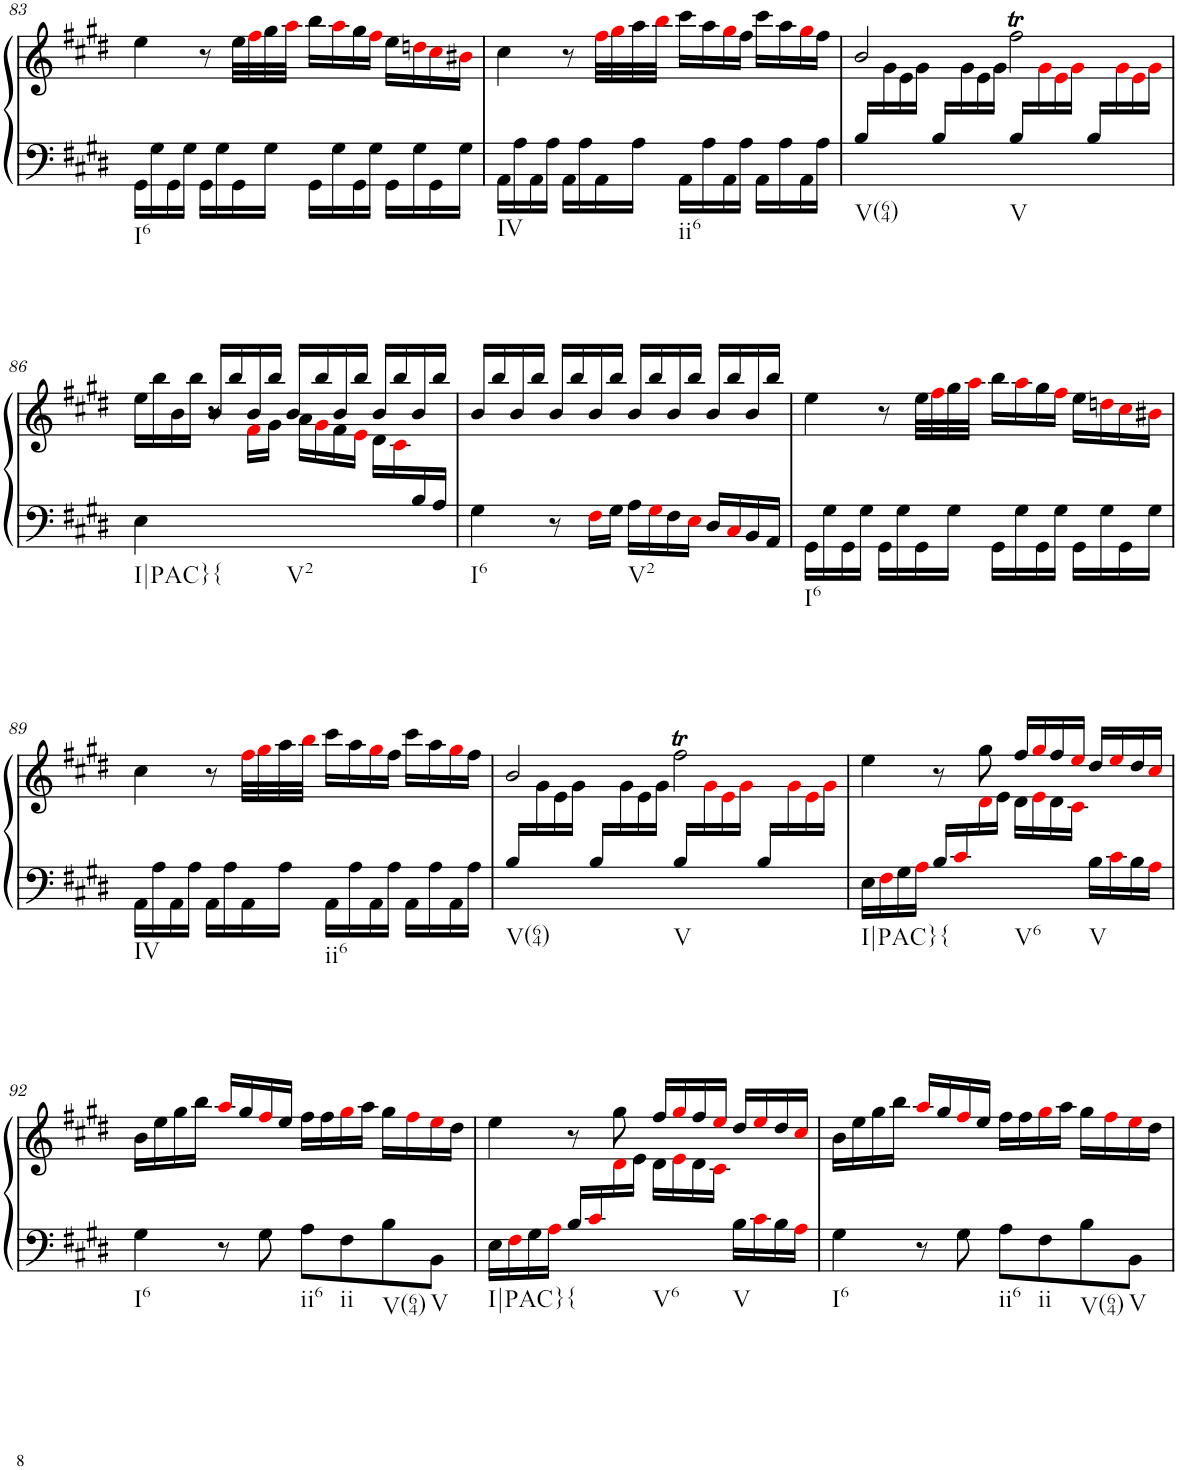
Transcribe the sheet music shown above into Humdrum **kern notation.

**kern	**kern
*part1	*part1
*staff2	*staff1
*I"Piano	*
*I'Pno.	*
!!LO:PB:g=z
*clefF4	*clefG2
*k[f#c#g#d#]	*k[f#c#g#d#]
*M4/4	*M4/4
*met(c)	*met(c)
=83	=83
!LO:TX:b:t=I6	!
16GG#\LL	4ee\
16G#\	.
16GG#\	.
16G#\JJ	.
16GG#\LL	8r
16G#\	.
16GG#\	32ee\LLL
.	32ff#i\
16G#\JJ	32gg#\
.	32aai\JJJ
16GG#\LL	16bb\LL
16G#\	16aai\
16GG#\	16gg#\
16G#\JJ	16ff#i\JJ
16GG#\LL	16ee\LL
16G#\	16ddni\
16GG#\	16cc#i\
16G#\JJ	16b#Xi\JJ
=84	=84
!LO:TX:b:t=IV	!
16AA\LL	4cc#\
16A\	.
16AA\	.
16A\JJ	.
16AA\LL	8r
16A\	.
16AA\	32ff#i\LLL
.	32gg#i\
16A\JJ	32aa\
.	32bbi\JJJ
!LO:TX:b:t=ii6	!
16AA\LL	16ccc#\LL
16A\	16aa\
16AA\	16gg#i\
16A\JJ	16ff#\JJ
16AA\LL	16ccc#\LL
16A\	16aa\
16AA\	16gg#i\
16A\JJ	16ff#\JJ
=85	=85
*	*^
!LO:TX:b:t=V(64)	!	!
16B/LL	2b/	16ryy
8.ryy	.	16g#\
.	.	16e\
.	.	16g#\JJ
16B/LL	.	16ryy
8.ryy	.	16g#\
.	.	16e\
.	.	16g#\JJ
!LO:TX:b:t=V	!	!
16B/LL	2ff#T\	16ryy
8.ryy	.	16g#i\
.	.	16ei\
.	.	16g#i\JJ
16B/LL	.	16ryy
8.ryy	.	16g#i\
.	.	16ei\
.	.	16g#i\JJ
!!LO:LB:g=z	!!
=86	=86	=86
!LO:TX:b:t=I|PAC}{	!	!
4E\	16ee\LL	4.ryy
.	16bb\	.
.	16b\	.
.	16bb\JJ	.
8r	16b/LL	.
.	16bb/	.
8ryy	16b/	16f#i\LL
.	16bb/JJ	16g#\JJ
!LO:TX:b:t=V2	!	!
4.ryy	16b/LL	16a\LL
.	16bb/	16g#i\
.	16b/	16f#\
.	16bb/JJ	16ei\JJ
.	16b/LL	16d#\LL
.	16bb/	16c#i\
16B/	16b/	8ryy
16A/JJ	16bb/JJ	.
*	*v	*v
=87	=87
!LO:TX:b:t=I6	!
4G#\	16b/LL
.	16bb/
.	16b/
.	16bb/JJ
8r	16b/LL
.	16bb/
16F#i\LL	16b/
16G#\JJ	16bb/JJ
!LO:TX:b:t=V2	!
16A\LL	16b/LL
16G#i\	16bb/
16F#\	16b/
16Ei\JJ	16bb/JJ
16D#/LL	16b/LL
16C#i/	16bb/
16BB/	16b/
16AA/JJ	16bb/JJ
=88	=88
!LO:TX:b:t=I6	!
16GG#\LL	4ee\
16G#\	.
16GG#\	.
16G#\JJ	.
16GG#\LL	8r
16G#\	.
16GG#\	32ee\LLL
.	32ff#i\
16G#\JJ	32gg#\
.	32aai\JJJ
16GG#\LL	16bb\LL
16G#\	16aai\
16GG#\	16gg#\
16G#\JJ	16ff#i\JJ
16GG#\LL	16ee\LL
16G#\	16ddni\
16GG#\	16cc#i\
16G#\JJ	16b#Xi\JJ
!!LO:LB:g=z
=89	=89
!LO:TX:b:t=IV	!
16AA\LL	4cc#\
16A\	.
16AA\	.
16A\JJ	.
16AA\LL	8r
16A\	.
16AA\	32ff#i\LLL
.	32gg#i\
16A\JJ	32aa\
.	32bbi\JJJ
!LO:TX:b:t=ii6	!
16AA\LL	16ccc#\LL
16A\	16aa\
16AA\	16gg#i\
16A\JJ	16ff#\JJ
16AA\LL	16ccc#\LL
16A\	16aa\
16AA\	16gg#i\
16A\JJ	16ff#\JJ
=90	=90
*	*^
!LO:TX:b:t=V(64)	!	!
16B/LL	2b/	16ryy
8.ryy	.	16g#\
.	.	16e\
.	.	16g#\JJ
16B/LL	.	16ryy
8.ryy	.	16g#\
.	.	16e\
.	.	16g#\JJ
!LO:TX:b:t=V	!	!
16B/LL	2ff#T\	16ryy
8.ryy	.	16g#i\
.	.	16ei\
.	.	16g#i\JJ
16B/LL	.	16ryy
8.ryy	.	16g#i\
.	.	16ei\
.	.	16g#i\JJ
=91	=91	=91
!LO:TX:b:t=I|PAC}{	!	!
16E\LL	4ee\	4.ryy
16F#i\	.	.
16G#\	.	.
16Ai\JJ	.	.
16B/LL	8r	.
16c#i/	.	.
8ryy	8gg#\	16d#i\
.	.	16e\JJ
!LO:TX:b:t=V6	!	!
4ryy	16ff#/LL	16d#\LL
.	16gg#i/	16ei\
.	16ff#/	16d#\
.	16eei/JJ	16c#i\JJ
!LO:TX:b:t=V	!	!
16B\LL	16dd#/LL	4ryy
16c#i\	16eei/	.
16B\	16dd#/	.
16Ai\JJ	16cc#i/JJ	.
*	*v	*v
!!LO:LB:g=z
=92	=92
!LO:TX:b:t=I6	!
4G#\	16b\LL
.	16ee\
.	16gg#\
.	16bb\JJ
8r	16aai/LL
.	16gg#/
8G#\	16ff#i/
.	16ee/JJ
!LO:TX:b:t=ii6	!
8A\L	16ff#\LL
.	16ff#\
!LO:TX:b:t=ii	!
8F#\	16gg#i\
.	16aa\JJ
!LO:TX:b:t=V(64)	!
8B\	16gg#\LL
.	16ff#i\
!LO:TX:b:t=V	!
8BB\J	16eei\
.	16dd#\JJ
=93	=93
*	*^
!LO:TX:b:t=I|PAC}{	!	!
16E\LL	4ee\	4.ryy
16F#i\	.	.
16G#\	.	.
16Ai\JJ	.	.
16B/LL	8r	.
16c#i/	.	.
8ryy	8gg#\	16d#i\
.	.	16e\JJ
!LO:TX:b:t=V6	!	!
4ryy	16ff#/LL	16d#\LL
.	16gg#i/	16ei\
.	16ff#/	16d#\
.	16eei/JJ	16c#i\JJ
!LO:TX:b:t=V	!	!
16B\LL	16dd#/LL	4ryy
16c#i\	16eei/	.
16B\	16dd#/	.
16Ai\JJ	16cc#i/JJ	.
*	*v	*v
=94	=94
!LO:TX:b:t=I6	!
4G#\	16b\LL
.	16ee\
.	16gg#\
.	16bb\JJ
8r	16aai/LL
.	16gg#/
8G#\	16ff#i/
.	16ee/JJ
!LO:TX:b:t=ii6	!
8A\L	16ff#\LL
.	16ff#\
!LO:TX:b:t=ii	!
8F#\	16gg#i\
.	16aa\JJ
!LO:TX:b:t=V(64)	!
8B\	16gg#\LL
.	16ff#i\
!LO:TX:b:t=V	!
8BB\J	16eei\
.	16dd#\JJ
=	=
*-	*-
